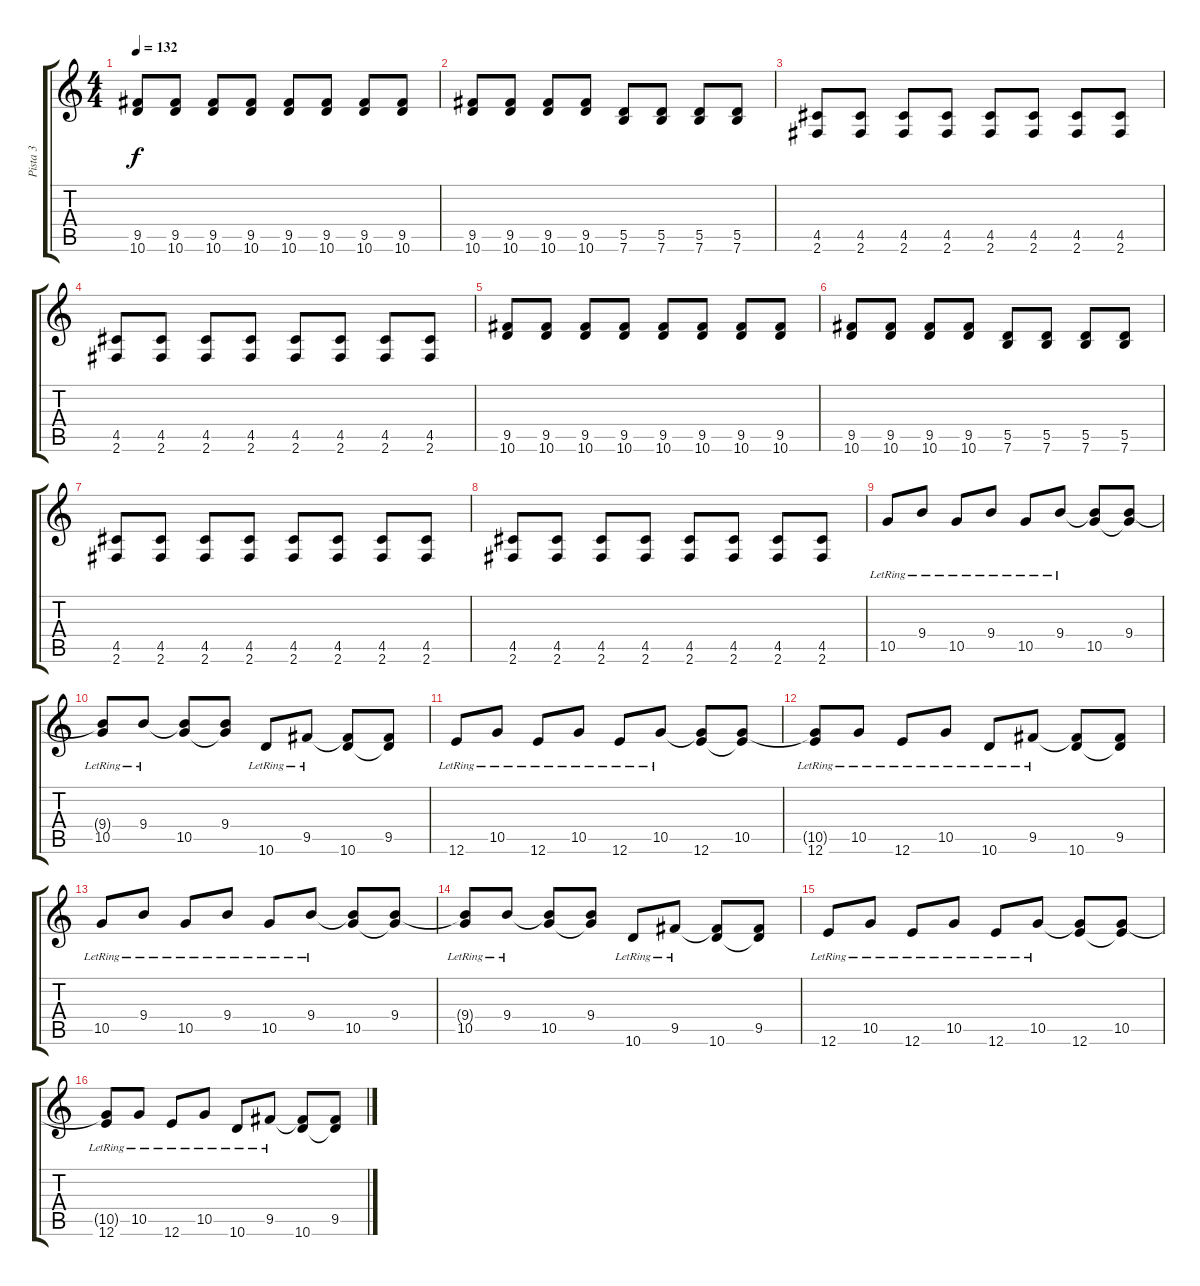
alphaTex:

\track ("Pista 3" "Pista 3") {instrument distortionguitar}
\staff {score tabs}
\tuning (E4 B3 G3 D3 A2 E2) {hide}
\ts (4 4)
\tempo 132
\clef g2
\ks c
(9.5 10.6).8{dy f} (9.5 10.6).8 (9.5 10.6).8 (9.5 10.6).8 (9.5 10.6).8 (9.5 10.6).8 (9.5 10.6).8 (9.5 10.6).8 |
(9.5 10.6).8 (9.5 10.6).8 (9.5 10.6).8 (9.5 10.6).8 (5.5 7.6).8 (5.5 7.6).8 (5.5 7.6).8 (5.5 7.6).8 |
(4.5 2.6).8 (4.5 2.6).8 (4.5 2.6).8 (4.5 2.6).8 (4.5 2.6).8 (4.5 2.6).8 (4.5 2.6).8 (4.5 2.6).8 |
(4.5 2.6).8 (4.5 2.6).8 (4.5 2.6).8 (4.5 2.6).8 (4.5 2.6).8 (4.5 2.6).8 (4.5 2.6).8 (4.5 2.6).8 |
(9.5 10.6).8 (9.5 10.6).8 (9.5 10.6).8 (9.5 10.6).8 (9.5 10.6).8 (9.5 10.6).8 (9.5 10.6).8 (9.5 10.6).8 |
(9.5 10.6).8 (9.5 10.6).8 (9.5 10.6).8 (9.5 10.6).8 (5.5 7.6).8 (5.5 7.6).8 (5.5 7.6).8 (5.5 7.6).8 |
(4.5 2.6).8 (4.5 2.6).8 (4.5 2.6).8 (4.5 2.6).8 (4.5 2.6).8 (4.5 2.6).8 (4.5 2.6).8 (4.5 2.6).8 |
(4.5 2.6).8 (4.5 2.6).8 (4.5 2.6).8 (4.5 2.6).8 (4.5 2.6).8 (4.5 2.6).8 (4.5 2.6).8 (4.5 2.6).8 |
10.5{lr}.8 9.4{lr}.8 10.5{lr}.8 9.4{lr}.8 10.5{lr}.8 9.4{lr}.8 (9.4{t} 10.5).8 (9.4 10.5{t}).8 |
(9.4{t} 10.5{lr}).8 9.4{lr}.8 (9.4{t} 10.5).8 (9.4 10.5{t}).8 10.6{lr}.8 9.5{lr}.8 (9.5{t} 10.6).8 (9.5 10.6{t}).8 |
12.6{lr}.8 10.5{lr}.8 12.6{lr}.8 10.5{lr}.8 12.6{lr}.8 10.5{lr}.8 (10.5{t} 12.6).8 (10.5 12.6{t}).8 |
(10.5{t} 12.6{lr}).8 10.5{lr}.8 12.6{lr}.8 10.5{lr}.8 10.6{lr}.8 9.5{lr}.8 (9.5{t} 10.6).8 (9.5 10.6{t}).8 |
10.5{lr}.8 9.4{lr}.8 10.5{lr}.8 9.4{lr}.8 10.5{lr}.8 9.4{lr}.8 (9.4{t} 10.5).8 (9.4 10.5{t}).8 |
(9.4{t} 10.5{lr}).8 9.4{lr}.8 (9.4{t} 10.5).8 (9.4 10.5{t}).8 10.6{lr}.8 9.5{lr}.8 (9.5{t} 10.6).8 (9.5 10.6{t}).8 |
12.6{lr}.8 10.5{lr}.8 12.6{lr}.8 10.5{lr}.8 12.6{lr}.8 10.5{lr}.8 (10.5{t} 12.6).8 (10.5 12.6{t}).8 |
(10.5{t} 12.6{lr}).8 10.5{lr}.8 12.6{lr}.8 10.5{lr}.8 10.6{lr}.8 9.5{lr}.8 (9.5{t} 10.6).8 (9.5 10.6{t}).8
